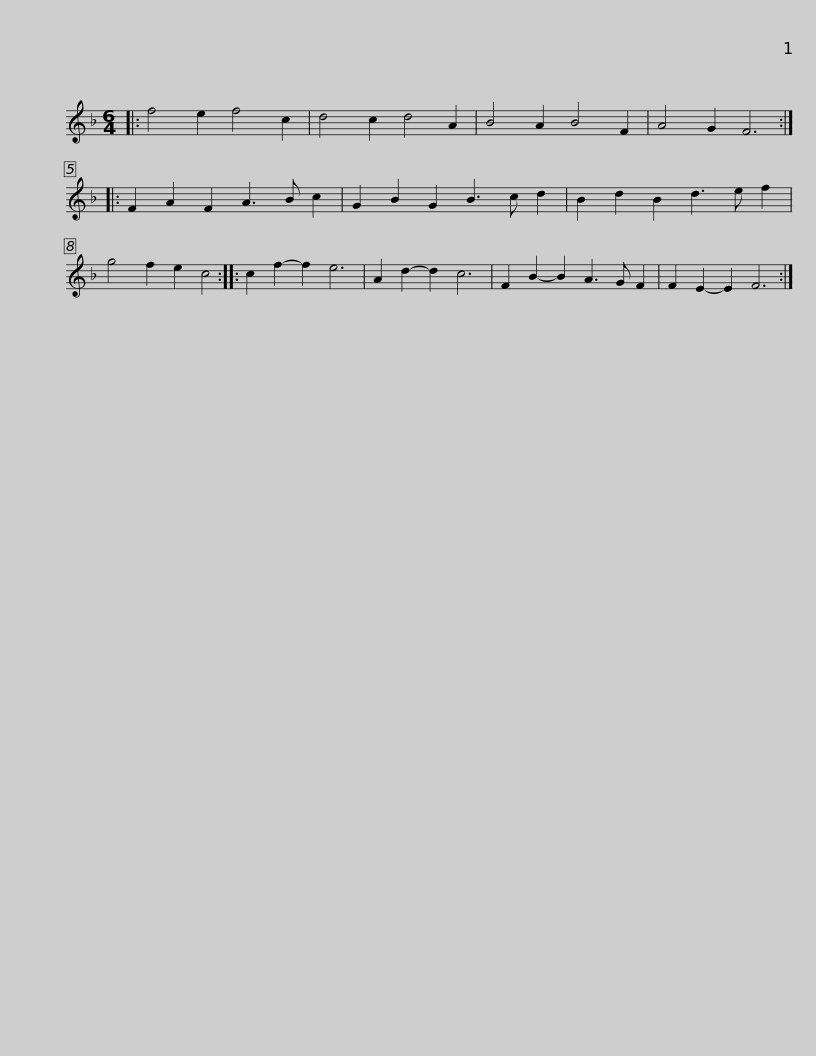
X:1
L:1/8
M:6/4
I:linebreak $
K:F
V:1 treble
V:1
|: f4 e2 f4 c2 | d4 c2 d4 A2 | B4 A2 B4 F2 | A4 G2 F6 :: F2 A2 F2 A3 B c2 | %5
 G2 B2 G2 B3 c d2 | B2 d2 B2 d3 e f2 |$ g4 f2 e2 c4 :: c2 f2- f2 e6 | A2 d2- d2 c6 | %10
 F2 B2- B2 A3 G F2 | F2 E2- E2 F6 :| %12
